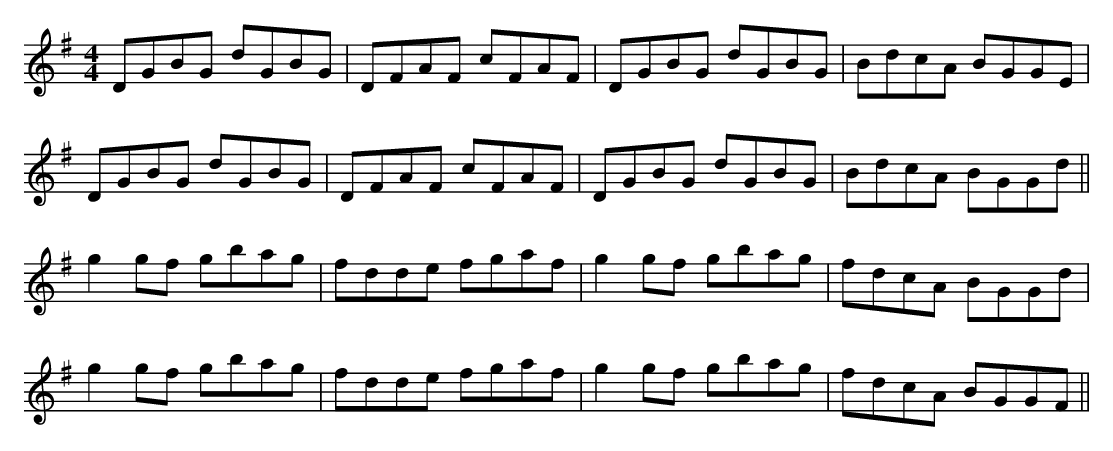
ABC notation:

X:1
M:4/4
K:G
DGBG dGBG|DFAF cFAF|DGBG dGBG|BdcA BGGE|
DGBG dGBG|DFAF cFAF|DGBG dGBG|BdcA BGGd||
g2 gf gbag|fdde fgaf|g2 gf gbag|fdcA BGGd|
g2 gf gbag|fdde fgaf|g2 gf gbag|fdcA BGGF||
